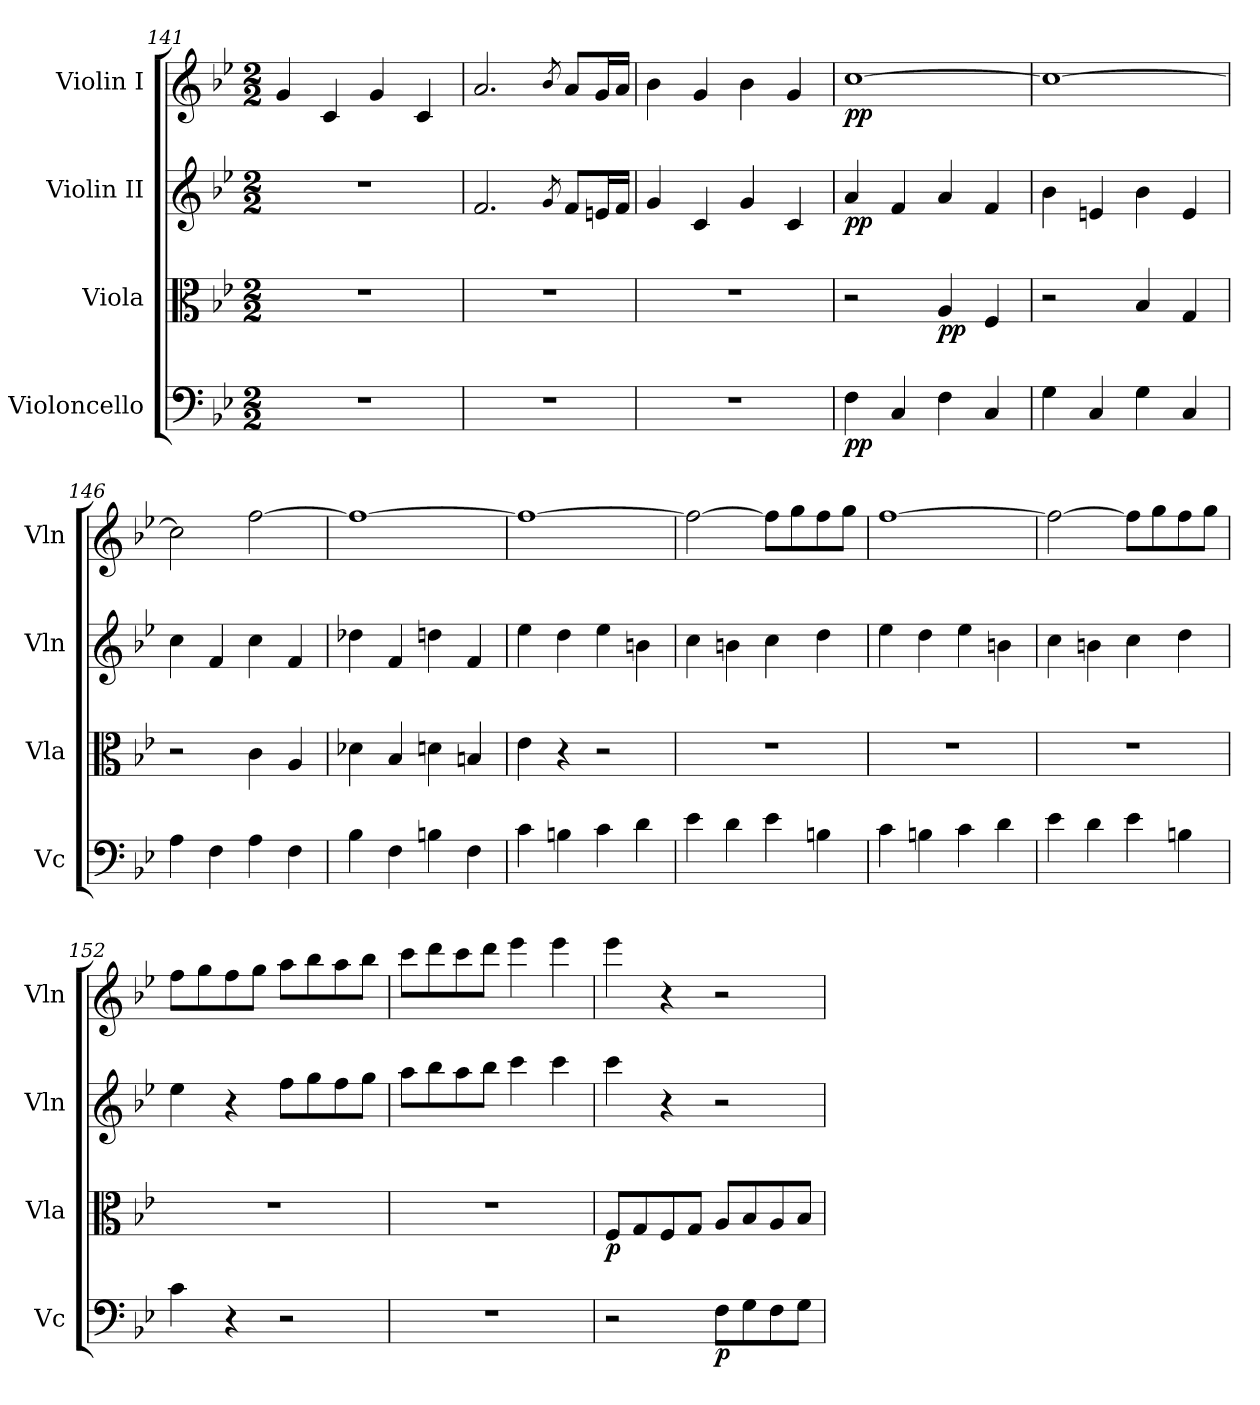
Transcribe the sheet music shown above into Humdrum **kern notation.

**kern	**dynam	**kern	**dynam	**kern	**dynam	**kern	**dynam
*part4	*part4	*part3	*part3	*part2	*part2	*part1	*part1
*staff4	*staff4	*staff3	*staff3	*staff2	*staff2	*staff1	*staff1
*I"Violoncello	*	*I"Viola	*	*I"Violin II	*	*I"Violin I	*
*I'Vc	*	*I'Vla	*	*I'Vln	*	*I'Vln	*
*clefF4	*	*clefC3	*	*clefG2	*	*clefG2	*
*k[b-e-]	*	*k[b-e-]	*	*k[b-e-]	*	*k[b-e-]	*
*B-:	*	*B-:	*	*B-:	*	*B-:	*
*M2/2	*	*M2/2	*	*M2/2	*	*M2/2	*
=141	=141	=141	=141	=141	=141	=141	=141
1r	.	1r	.	1r	.	4g/	.
.	.	.	.	.	.	4c/	.
.	.	.	.	.	.	4g/	.
.	.	.	.	.	.	4c/	.
=142	=142	=142	=142	=142	=142	=142	=142
1r	.	1r	.	2.f/	.	2.a/	.
.	.	.	.	8qg/	.	8qb-/	.
.	.	.	.	8f/L	.	8a/L	.
.	.	.	.	16en/L	.	16g/L	.
.	.	.	.	16f/JJ	.	16a/JJ	.
=143	=143	=143	=143	=143	=143	=143	=143
1r	.	1r	.	4g/	.	4b-\	.
.	.	.	.	4c/	.	4g/	.
.	.	.	.	4g/	.	4b-\	.
.	.	.	.	4c/	.	4g/	.
=144	=144	=144	=144	=144	=144	=144	=144
!	!LO:DY:b	!	!	!	!LO:DY:b	!	!LO:DY:b
4F\	pp	2r	.	4a/	pp	[1cc	pp
4C/	.	.	.	4f/	.	.	.
!	!	!	!LO:DY:b	!	!	!	!
4F\	.	4A/	pp	4a/	.	.	.
4C/	.	4F/	.	4f/	.	.	.
=145	=145	=145	=145	=145	=145	=145	=145
4G\	.	2r	.	4b-\	.	1cc_	.
4C/	.	.	.	4en/	.	.	.
4G\	.	4B-/	.	4b-\	.	.	.
4C/	.	4G/	.	4e/	.	.	.
=146	=146	=146	=146	=146	=146	=146	=146
4A\	.	2r	.	4cc\	.	2cc\]	.
4F\	.	.	.	4f/	.	.	.
4A\	.	4c\	.	4cc\	.	[2ff\	.
4F\	.	4A/	.	4f/	.	.	.
=147	=147	=147	=147	=147	=147	=147	=147
4B-\	.	4d-X\	.	4dd-X\	.	1ff_	.
4F\	.	4B-/	.	4f/	.	.	.
4Bn\	.	4dn\	.	4ddn\	.	.	.
4F\	.	4Bn/	.	4f/	.	.	.
=148	=148	=148	=148	=148	=148	=148	=148
4c\	.	4e-\	.	4ee-\	.	1ff_	.
4Bn\	.	4r	.	4dd\	.	.	.
4c\	.	2r	.	4ee-\	.	.	.
4d\	.	.	.	4bn\	.	.	.
=149	=149	=149	=149	=149	=149	=149	=149
4e-\	.	1r	.	4cc\	.	2ff\_	.
4d\	.	.	.	4bn\	.	.	.
4e-\	.	.	.	4cc\	.	8ff\L]	.
.	.	.	.	.	.	8gg\	.
4Bn\	.	.	.	4dd\	.	8ff\	.
.	.	.	.	.	.	8gg\J	.
=150	=150	=150	=150	=150	=150	=150	=150
4c\	.	1r	.	4ee-\	.	[1ff	.
4Bn\	.	.	.	4dd\	.	.	.
4c\	.	.	.	4ee-\	.	.	.
4d\	.	.	.	4bn\	.	.	.
=151	=151	=151	=151	=151	=151	=151	=151
4e-\	.	1r	.	4cc\	.	2ff\_	.
4d\	.	.	.	4bn\	.	.	.
4e-\	.	.	.	4cc\	.	8ff\L]	.
.	.	.	.	.	.	8gg\	.
4Bn\	.	.	.	4dd\	.	8ff\	.
.	.	.	.	.	.	8gg\J	.
=152	=152	=152	=152	=152	=152	=152	=152
4c\	.	1r	.	4ee-\	.	8ff\L	.
.	.	.	.	.	.	8gg\	.
4r	.	.	.	4r	.	8ff\	.
.	.	.	.	.	.	8gg\J	.
2r	.	.	.	8ff\L	.	8aa\L	.
.	.	.	.	8gg\	.	8bb-\	.
.	.	.	.	8ff\	.	8aa\	.
.	.	.	.	8gg\J	.	8bb-\J	.
=153	=153	=153	=153	=153	=153	=153	=153
1r	.	1r	.	8aa\L	.	8ccc\L	.
.	.	.	.	8bb-\	.	8ddd\	.
.	.	.	.	8aa\	.	8ccc\	.
.	.	.	.	8bb-\J	.	8ddd\J	.
.	.	.	.	4ccc\	.	4eee-\	.
.	.	.	.	4ccc\	.	4eee-\	.
=154	=154	=154	=154	=154	=154	=154	=154
!	!	!	!LO:DY:b	!	!	!	!
2r	.	8F/L	p	4ccc\	.	4eee-\	.
.	.	8G/	.	.	.	.	.
.	.	8F/	.	4r	.	4r	.
.	.	8G/J	.	.	.	.	.
!	!LO:DY:b	!	!	!	!	!	!
8F\L	p	8A/L	.	2r	.	2r	.
8G\	.	8B-/	.	.	.	.	.
8F\	.	8A/	.	.	.	.	.
8G\J	.	8B-/J	.	.	.	.	.
=	=	=	=	=	=	=	=
*-	*-	*-	*-	*-	*-	*-	*-
